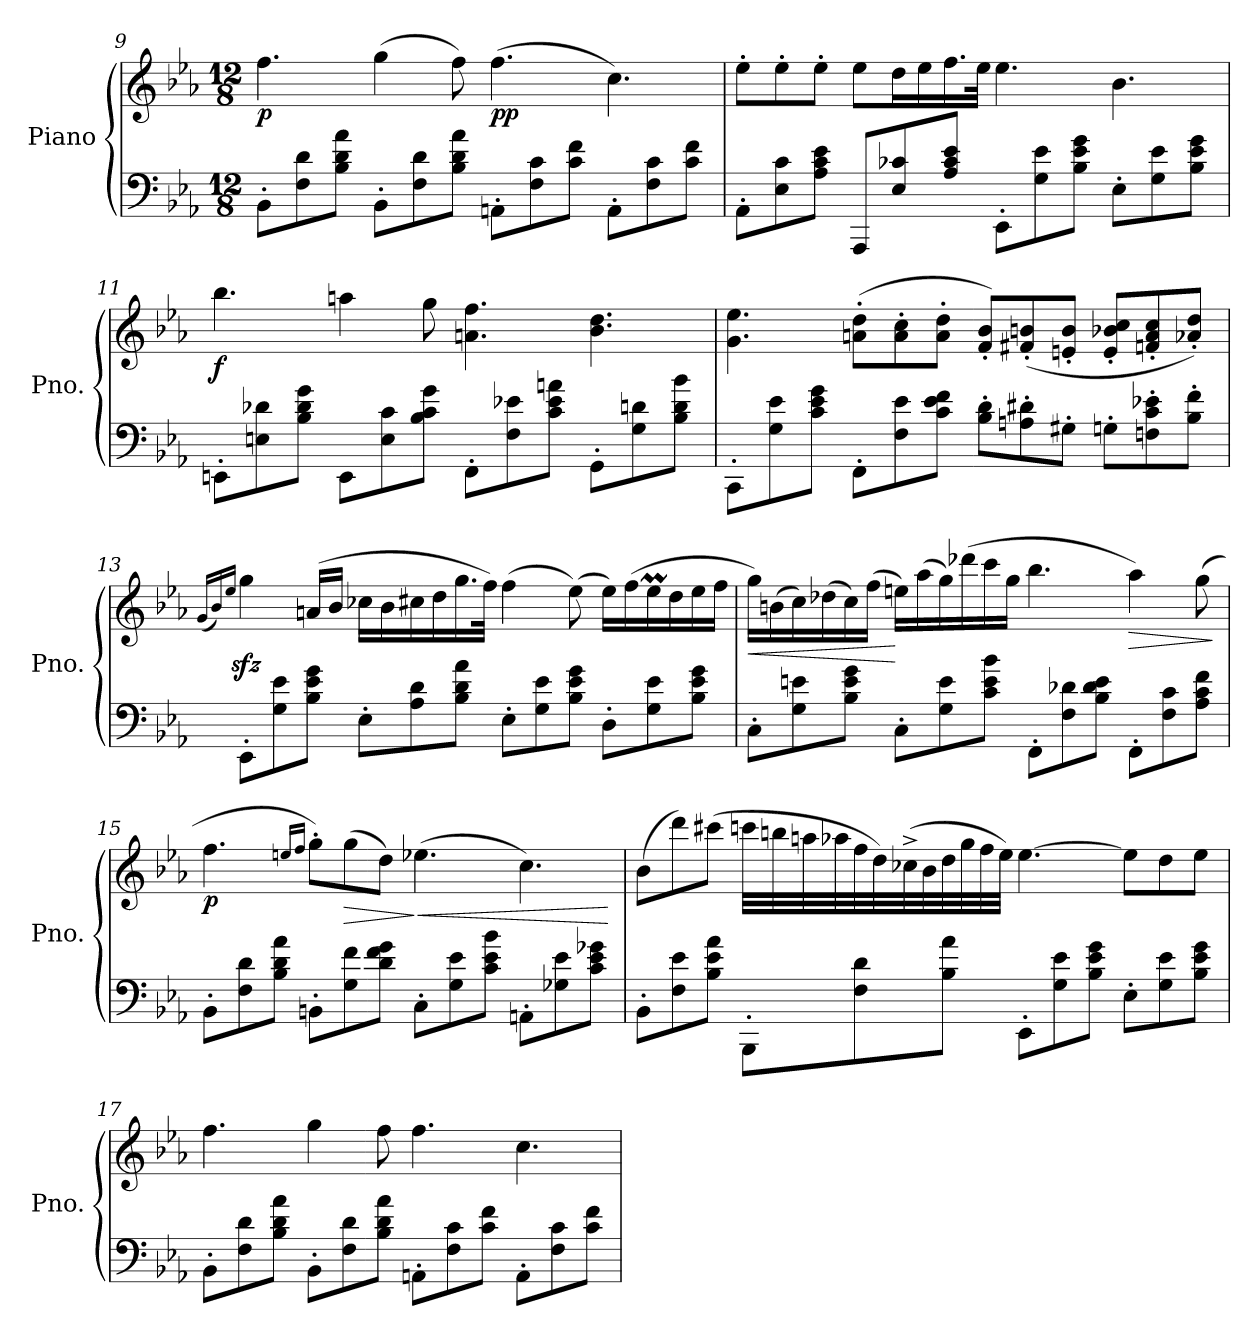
**kern	**kern	**dynam
*part1	*part1	*part1
*staff2	*staff1	*staff1/2
*I"Piano	*	*
*I'Pno.	*	*
!!LO:LB:g=z
*clefF4	*clefG2	*
*k[b-e-a-]	*k[b-e-a-]	*
*M12/8	*M12/8	*
=9	=9	=9
!	!	!LO:DY:b
8BB-'\L	4.ff\	p
8F\ 8d\	.	.
8B-\ 8d\ 8a-\J	.	.
8BB-'\L	(4gg\	.
8F\ 8d\	.	.
8B-\ 8d\ 8a-\J	8ff\)	.
!	!	!LO:DY:b
8AAn'\L	(4.ff\	pp
8F\ 8c\	.	.
8c\ 8f\J	.	.
8AA'\L	4.cc\)	.
8F\ 8c\	.	.
8c\ 8f\J	.	.
=10	=10	=10
*	*MM55	*
8AA-'\L	8ee-'\L	.
8E-\ 8c\	8ee-'\	.
8A-\ 8c\ 8e-\J	8ee-'\J	.
8AAA-/L	8ee-\L	.
8E-/ 8c-X/	16dd\L	.
.	16ee-\	.
8A-/ 8c-/ 8e-/J	16.ff\	.
.	32ee-\JJk	.
8EE-'\L	4.ee-\	.
8G\ 8e-\	.	.
8B-\ 8e-\ 8g\J	.	.
8E-'\L	4.b-\	.
8G\ 8e-\	.	.
8B-\ 8e-\ 8g\J	.	.
!!LO:PB:g=z
=11	=11	=11
*	*MM60	*
!	!	!LO:DY:b
8EEn'\L	4.bb-\	f
8En\ 8d-X\	.	.
8B-\ 8d-\ 8g\J	.	.
8EE\L	4aan\	.
8E\ 8c\	.	.
8B-\ 8c\ 8g\J	8gg\	.
8FF'\L	4.an\ 4.ff\	.
8F\ 8e-X\	.	.
8c\ 8e-\ 8an\J	.	.
8GG'\L	4.b-\ 4.dd\	.
8G\ 8dn\	.	.
8B-\ 8d\ 8b-\J	.	.
=12	=12	=12
8CC'\L	4.g\ 4.ee-\	.
8G\ 8e-\	.	.
8c\ 8e-\ 8g\J	.	.
8FF'\L	(8an\' 8dd\'L	.
8F\ 8e-\	8a\' 8cc\'	.
8c\ 8e-\ 8f\J	8a\' 8dd\'J	.
*	*MM55	*
8B-\' 8d\'L	8f/' 8b-/'L)	.
8An\' 8d#X\'	(8f#X/' 8bn/'	.
8G#X'\J	8en/' 8b/'J	.
*	*MM53	*
8Gn'\L	8e/' 8b-X/' 8cc/'L	.
8Fn\' 8c\' 8e-X\'	8fn/' 8a/' 8cc/'	.
8B-\' 8f\'J	8a-X/' 8dd/'J)	.
!!LO:LB:g=z
=13	=13	=13
*	*MM60	*
.	(16qg/LL	.
.	16qb-/)	.
.	16qee-/JJ	.
8EE-'\L	4ggzz<\	.
8G\ 8e-\	.	.
8B-\ 8e-\ 8g\J	(16an/LL	.
.	16b-/JJ	.
8E-'\L	16cc-X\LL	.
.	16b-\	.
8A-\ 8d\	16cc#X\	.
.	16dd\	.
8B-\ 8d\ 8a-\J	16.gg\	.
.	32ff\JJk)	.
8E-'\L	(4ff\	.
8G\ 8e-\	.	.
8B-\ 8e-\ 8g\J	(8ee-\)	.
8D'\L	16ee-\LL)	.
.	(16ff\	.
8G\ 8e-\	16ee-M\	.
.	16dd\	.
8B-\ 8e-\ 8g\J	16ee-\	.
.	16ff\JJ	.
=14	=14	=14
!	!	!LO:HP:b
8C'\L	16gg\LL)	<
*	*MM58	*
.	(16bn\	.
8G\ 8en\	16cc\)	.
.	(16dd-X\	.
8B-\ 8e\ 8g\J	16cc\)	.
*	*MM55	*
.	(16ff\JJ	.
8C'\L	16een\LL)	[
.	(16aa-\	.
8G\ 8e\	16gg\)	.
*	*MM50	*
.	(16ddd-X\	.
8c\ 8e\ 8b-\J	16ccc\	.
.	16gg\JJ	.
*	*MM60	*
8FF'\L	4.bb-\	.
8F\ 8d-X\	.	.
8B-\ 8d-\ 8e\J	.	.
!	!	!LO:HP:b
8FF'\L	4aa-\)	>
8F\ 8c\	.	.
8A-\ 8c\ 8f\J	(8gg\	.
.	.	]
!!LO:LB:g=z
=15	=15	=15
!	!	!LO:DY:b
8BB-'\L	4.ff\	p
8F\ 8d\	.	.
8B-\ 8d\ 8a-\J	.	.
.	16qeen/LL	.
.	16qff/JJ	.
8BBn'\L	8gg'\L)	.
!	!	!LO:HP:b
8G\ 8f\	(8gg\	>
8d\ 8f\ 8g\J	8dd\J)	.
!	!	!LO:HP:n=1:b
8C'\L	(4.ee-X\	] <
8G\ 8e-\	.	.
8c\ 8e-\ 8b-\J	.	.
8AAn'\L	4.cc\)	.
8G-X\ 8e-\	.	.
8c\ 8e-\ 8g-X\J	.	.
.	.	[
=16	=16	=16
8BB-'\L	(8b-\L	.
8F\ 8e-\	8ddd\)	.
8B-\ 8e-\ 8a-\J	(8ccc#X\J	.
8BBB-'\L	32cccn\LLL	.
.	32bbn\	.
.	32aan\	.
.	32aa-X\	.
8F\ 8d\	32ff\	.
.	32dd\)	.
.	(32cc-X^\	.
.	32b-\	.
8B-\ 8a-\J	32dd\	.
.	32gg\	.
.	32ff\	.
.	32ee-\JJJ)	.
8EE-'\L	[4.ee-\	.
8G\ 8e-\	.	.
8B-\ 8e-\ 8g\J	.	.
8E-'\L	8ee-\L]	.
8G\ 8e-\	8dd\	.
8B-\ 8e-\ 8g\J	8ee-\J	.
!!LO:LB:g=z
=17	=17	=17
8BB-'\L	4.ff\	.
8F\ 8d\	.	.
8B-\ 8d\ 8a-\J	.	.
8BB-'\L	4gg\	.
8F\ 8d\	.	.
8B-\ 8d\ 8a-\J	8ff\	.
8AAn'\L	4.ff\	.
8F\ 8c\	.	.
8c\ 8f\J	.	.
8AA'\L	4.cc\	.
8F\ 8c\	.	.
8c\ 8f\J	.	.
=	=	=
*-	*-	*-
